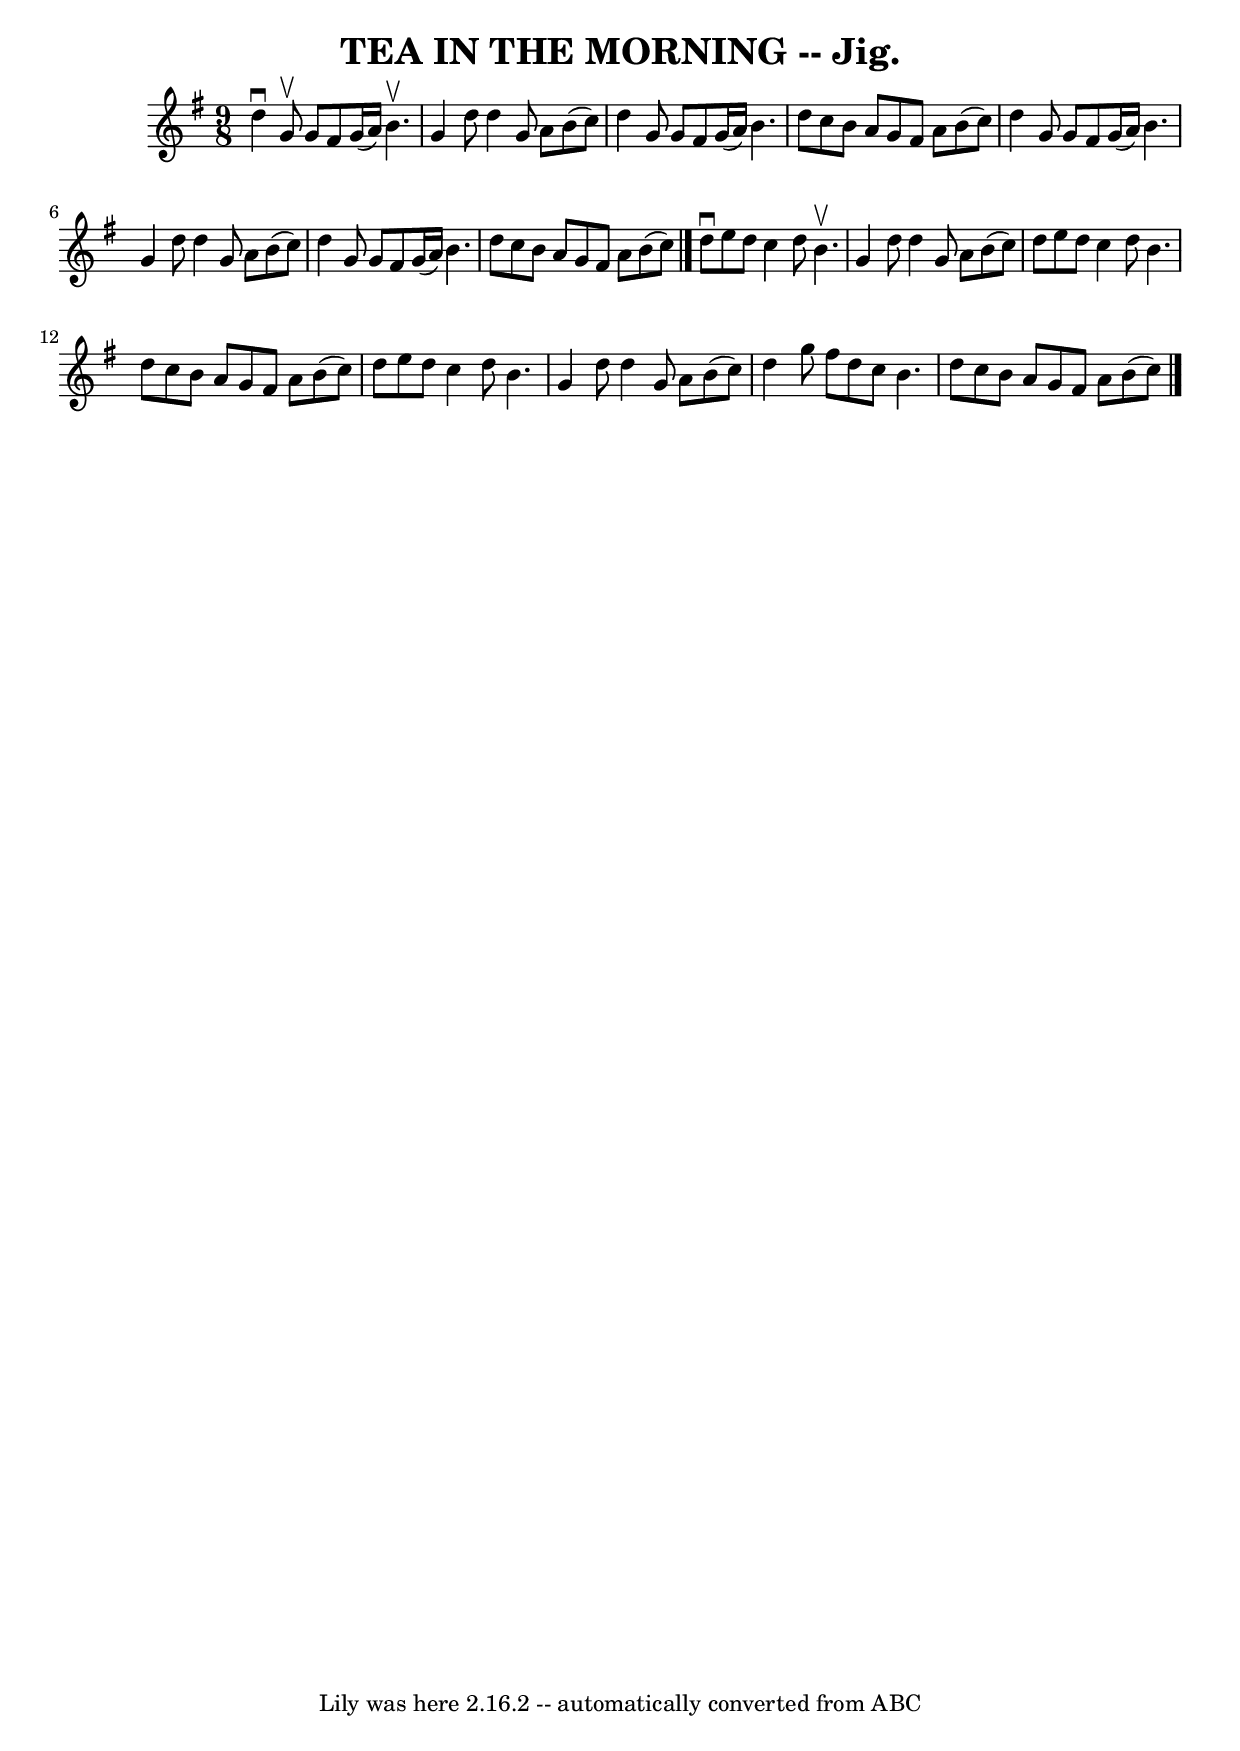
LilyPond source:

\version "2.7.40"
\include "Mammoth.ily"
\header {
	%% book = "Coles pg. 75.1"
	crossRefNumber = "9"
	footnotes = ""
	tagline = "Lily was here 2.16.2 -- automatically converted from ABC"
	title = "TEA IN THE MORNING -- Jig."
}
voicedefault =  {


\time 9/8 \key g \major d''4^\downbow g'8^\upbow g'8 fis'8 g'16 (
 a'16) b'4.^\upbow |
 g'4 d''8 d''4 g'8 a'8 b'8 (
 c''8) |
 d''4 g'8 g'8 fis'8 g'16 (a'16) b'4.  
|
 d''8 c''8 b'8 a'8 g'8 fis'8 a'8 b'8 (c''8  
-) |
 d''4 g'8 g'8 fis'8 g'16 (a'16) b'4.  
|
 g'4 d''8 d''4 g'8 a'8 b'8 (c''8) |
   
d''4 g'8 g'8 fis'8 g'16 (a'16) b'4.  |
 d''8    
c''8 b'8 a'8 g'8 fis'8 a'8 b'8 (c''8) \bar "|."     
d''8^\downbow e''8 d''8 c''4 d''8 b'4.^\upbow |
 g'4    
d''8 d''4 g'8 a'8 b'8 (c''8) |
 d''8 e''8 d''8  
 c''4 d''8 b'4.  |
 d''8 c''8 b'8 a'8 g'8 fis'8   
 a'8 b'8 (c''8) |
 d''8 e''8 d''8 c''4 d''8    
b'4.  |
 g'4 d''8 d''4 g'8 a'8 b'8 (c''8) |
 
 d''4 g''8 fis''8 d''8 c''8 b'4.  |
 d''8 c''8    
b'8 a'8 g'8 fis'8 a'8 b'8 (c''8) \bar "|."   
}

\score{
    <<

	\context Staff="default"
	{
	    \voicedefault 
	}

    >>
	\layout {
	}
	\midi {}
}
